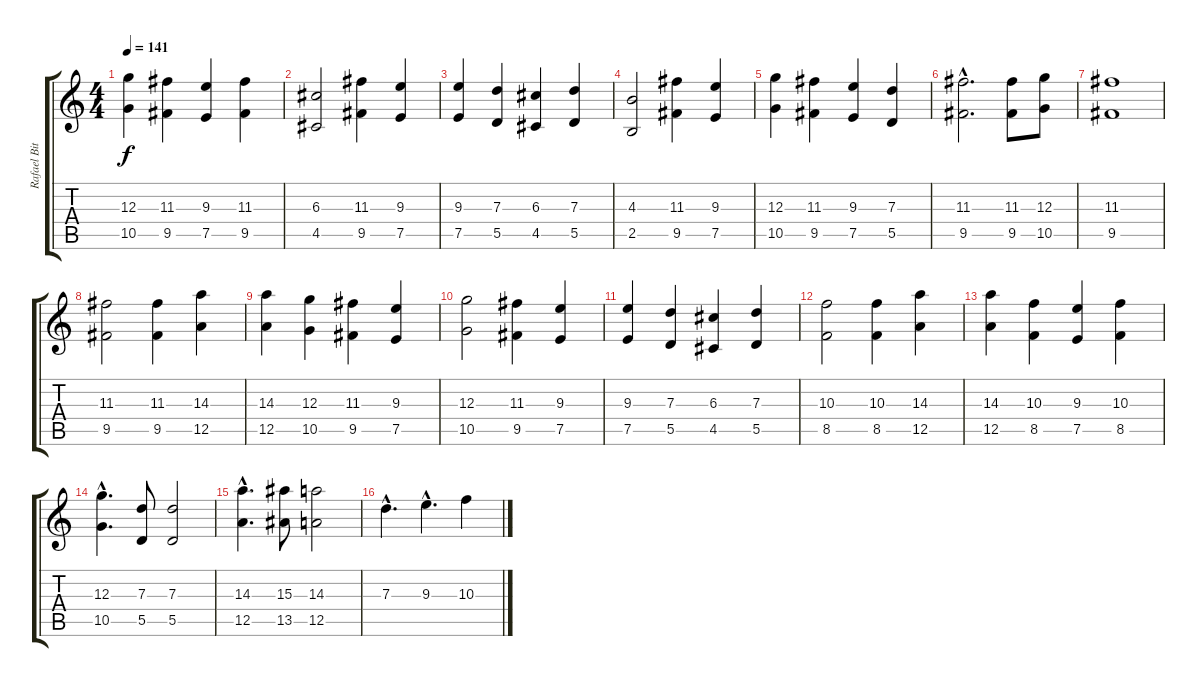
\track ("Rafael Bittencourt" "Rafael Bit") {instrument distortionguitar}
\staff {score tabs}
\tuning (E4 B3 G3 D3 A2 E2) {hide}
\ts (4 4)
\tempo 141
\clef g2
\ks c
(12.3 10.5).4{dy f} (11.3 9.5).4 (9.3 7.5).4 (11.3 9.5).4 |
(6.3 4.5).2 (11.3 9.5).4 (9.3 7.5).4 |
(9.3 7.5).4 (7.3 5.5).4 (6.3 4.5).4 (7.3 5.5).4 |
(4.3 2.5).2 (11.3 9.5).4 (9.3 7.5).4 |
(12.3 10.5).4 (11.3 9.5).4 (9.3 7.5).4 (7.3 5.5).4 |
(11.3{hac} 9.5{hac}).2{d} (11.3 9.5).8 (12.3 10.5).8 |
(11.3 9.5).1 |
(11.3 9.5).2 (11.3 9.5).4 (14.3 12.5).4 |
(14.3 12.5).4 (12.3 10.5).4 (11.3 9.5).4 (9.3 7.5).4 |
(12.3 10.5).2 (11.3 9.5).4 (9.3 7.5).4 |
(9.3 7.5).4 (7.3 5.5).4 (6.3 4.5).4 (7.3 5.5).4 |
(10.3 8.5).2 (10.3 8.5).4 (14.3 12.5).4 |
(14.3 12.5).4 (10.3 8.5).4 (9.3 7.5).4 (10.3 8.5).4 |
(12.3{hac} 10.5{hac}).4{d} (7.3 5.5).8 (7.3 5.5).2 |
(14.3{hac} 12.5{hac}).4{d} (15.3 13.5).8 (14.3 12.5).2 |
7.3{hac}.4{d} 9.3{hac}.4{d} 10.3.4
